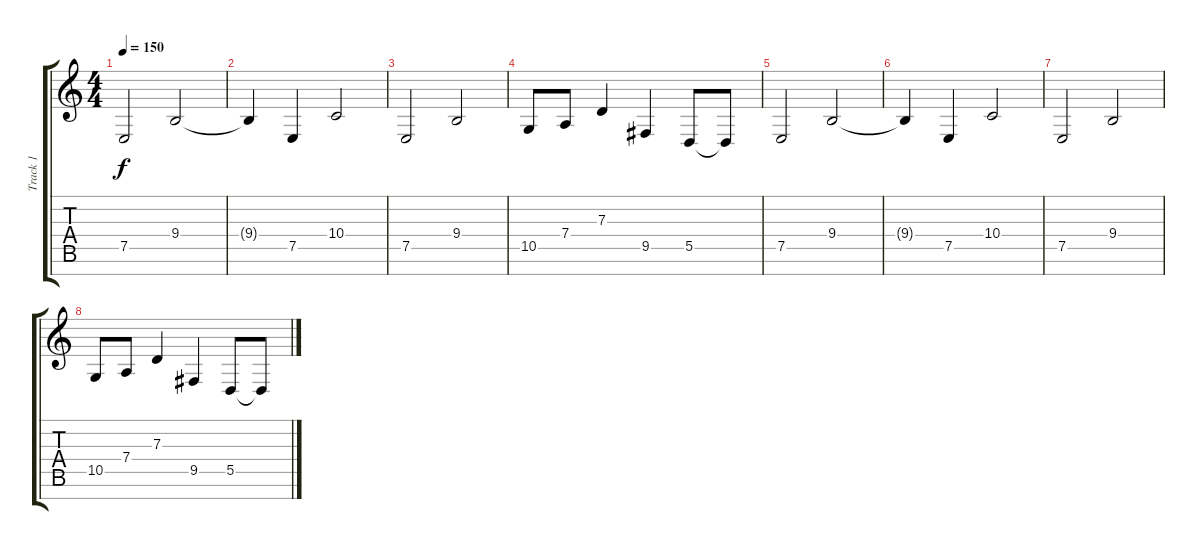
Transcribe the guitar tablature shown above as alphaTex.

\track ("Track 1" "Track 1") {instrument musicbox}
\staff {score tabs}
\tuning (E4 B3 G3 D3 A2 E2 B1) {hide}
\ts (4 4)
\tempo 150
\clef g2
\ks c
7.5.2{dy f} 9.4.2 |
9.4{t}.4 7.5.4 10.4.2 |
7.5.2 9.4.2 |
10.5.8 7.4.8 7.3.4 9.5.4 5.5.8 5.5{t}.8 |
7.5.2 9.4.2 |
9.4{t}.4 7.5.4 10.4.2 |
7.5.2 9.4.2 |
10.5.8 7.4.8 7.3.4 9.5.4 5.5.8 5.5{t}.8
